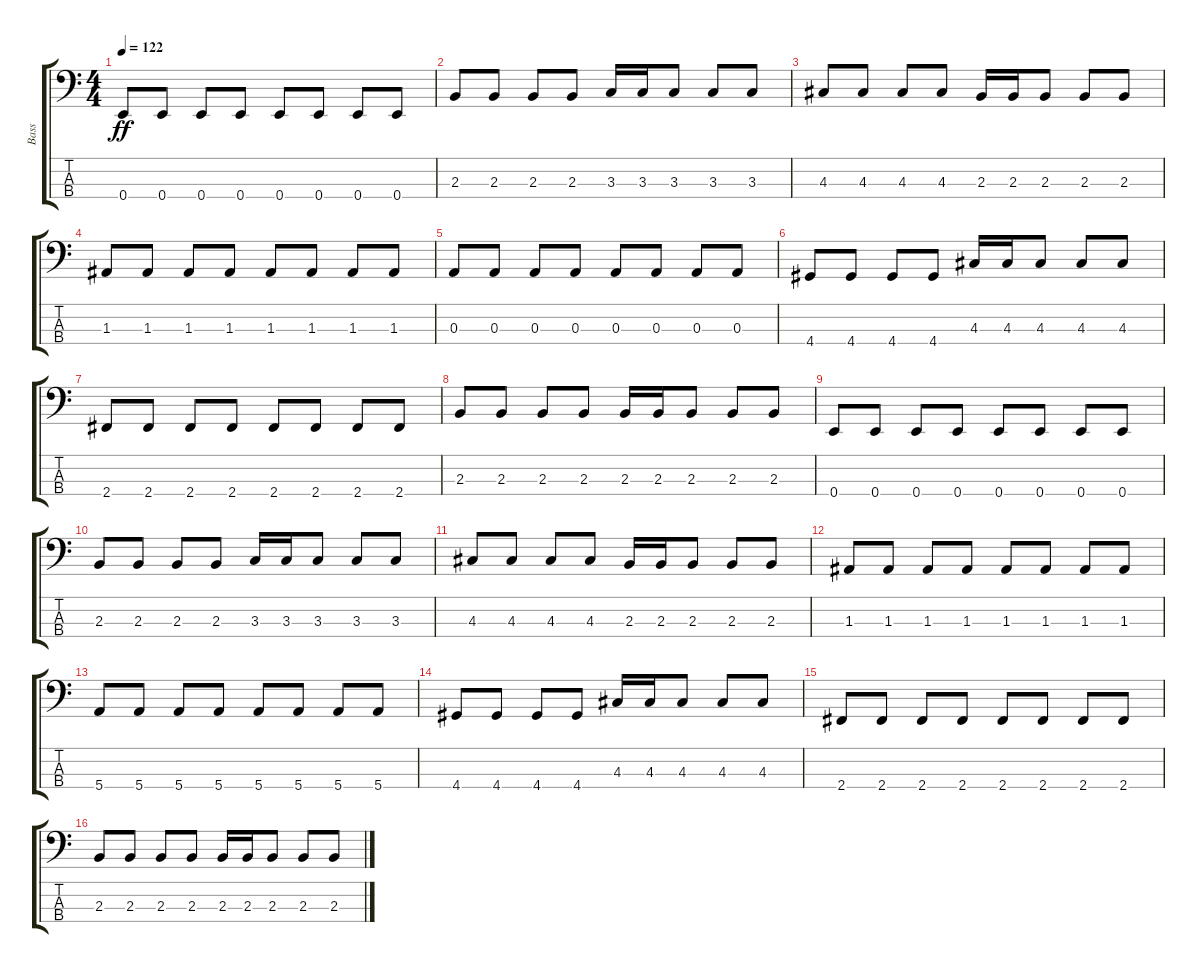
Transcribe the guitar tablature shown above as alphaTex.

\track ("Bass" "Bass") {instrument electricbassfinger}
\staff {score tabs}
\tuning (G2 D2 A1 E1) {hide}
\ts (4 4)
\tempo 122
\clef f4
\ks c
0.4.8{dy ff} 0.4.8 0.4.8 0.4.8 0.4.8 0.4.8 0.4.8 0.4.8 |
2.3.8 2.3.8 2.3.8 2.3.8 3.3.16 3.3.16 3.3.8 3.3.8 3.3.8 |
4.3.8 4.3.8 4.3.8 4.3.8 2.3.16 2.3.16 2.3.8 2.3.8 2.3.8 |
1.3.8 1.3.8 1.3.8 1.3.8 1.3.8 1.3.8 1.3.8 1.3.8 |
0.3.8 0.3.8 0.3.8 0.3.8 0.3.8 0.3.8 0.3.8 0.3.8 |
4.4.8 4.4.8 4.4.8 4.4.8 4.3.16 4.3.16 4.3.8 4.3.8 4.3.8 |
2.4.8 2.4.8 2.4.8 2.4.8 2.4.8 2.4.8 2.4.8 2.4.8 |
2.3.8 2.3.8 2.3.8 2.3.8 2.3.16 2.3.16 2.3.8 2.3.8 2.3.8 |
0.4.8 0.4.8 0.4.8 0.4.8 0.4.8 0.4.8 0.4.8 0.4.8 |
2.3.8 2.3.8 2.3.8 2.3.8 3.3.16 3.3.16 3.3.8 3.3.8 3.3.8 |
4.3.8 4.3.8 4.3.8 4.3.8 2.3.16 2.3.16 2.3.8 2.3.8 2.3.8 |
1.3.8 1.3.8 1.3.8 1.3.8 1.3.8 1.3.8 1.3.8 1.3.8 |
5.4.8 5.4.8 5.4.8 5.4.8 5.4.8 5.4.8 5.4.8 5.4.8 |
4.4.8 4.4.8 4.4.8 4.4.8 4.3.16 4.3.16 4.3.8 4.3.8 4.3.8 |
2.4.8 2.4.8 2.4.8 2.4.8 2.4.8 2.4.8 2.4.8 2.4.8 |
2.3.8 2.3.8 2.3.8 2.3.8 2.3.16 2.3.16 2.3.8 2.3.8 2.3.8
